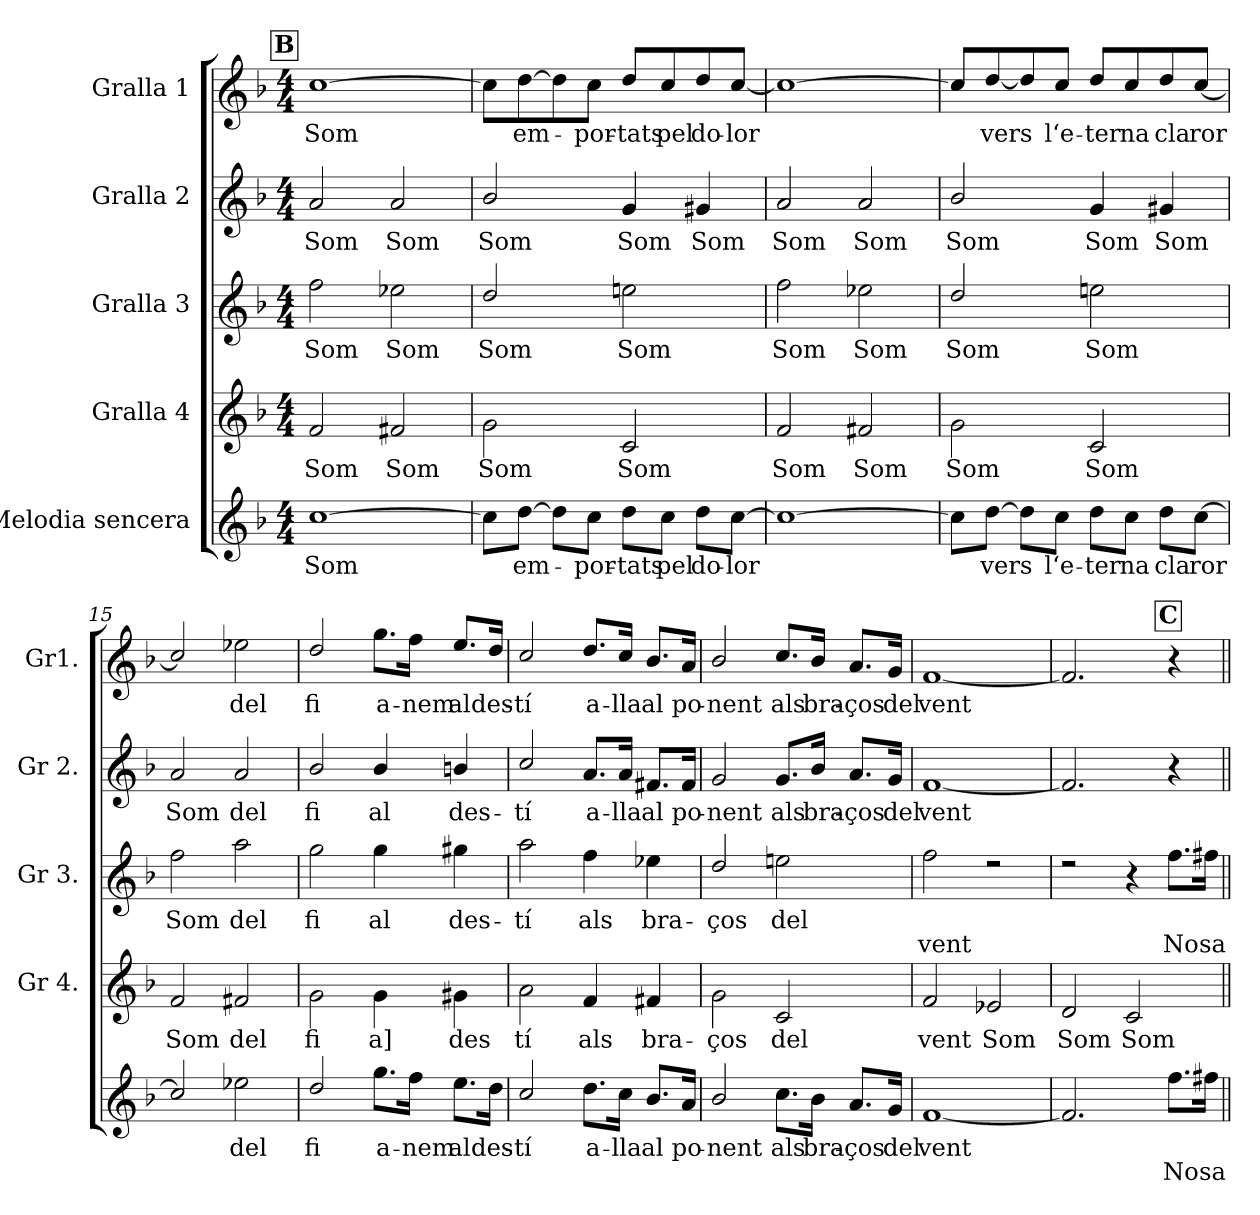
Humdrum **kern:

**kern	**text	**text	**kern	**text	**kern	**text	**text	**kern	**text	**kern	**text
*part5	*part5	*part5	*part4	*part4	*part3	*part3	*part3	*part2	*part2	*part1	*part1
*staff5	*staff5	*staff5	*staff4	*staff4	*staff3	*staff3	*staff3	*staff2	*staff2	*staff1	*staff1
*I"Melodia sencera	*	*	*I"Gralla 4	*	*I"Gralla 3	*	*	*I"Gralla 2	*	*I"Gralla 1	*
*	*	*	*I'Gr 4.	*	*I'Gr 3.	*	*	*I'Gr 2.	*	*I'Gr1.	*
*clefG2	*	*	*clefG2	*	*clefG2	*	*	*clefG2	*	*clefG2	*
*k[b-]	*	*	*k[b-]	*	*k[b-]	*	*	*k[b-]	*	*k[b-]	*
*M4/4	*	*	*M4/4	*	*M4/4	*	*	*M4/4	*	*M4/4	*
!!LO:REH:place=s1:a:B:fs=14:t=B
=11	=11	=11	=11	=11	=11	=11	=11	=11	=11	=11	=11
!	!	!	!	!LO:LY:b	!	!LO:LY:b	!	!	!LO:LY:b	!	!LO:LY:b
[1cc	Som	.	2f/	Som	2ff\	Som	.	2a/	Som	[1cc	Som
!	!	!	!	!LO:LY:b	!	!LO:LY:b	!	!	!LO:LY:b	!	!
.	.	.	2f#X/	Som	2ee-X\	Som	.	2a/	Som	.	.
!!LO:LB:g=z
=12	=12	=12	=12	=12	=12	=12	=12	=12	=12	=12	=12
!	!	!	!	!LO:LY:b	!	!LO:LY:b	!	!	!LO:LY:b	!	!
8cc\L]	.	.	2g\	Som	2dd/	Som	.	2b-/	Som	8cc\L]	.
!	!	!	!	!	!	!	!	!	!	!	!LO:LY:b
[8dd\J	em-	.	.	.	.	.	.	.	.	[8dd\	em-
8dd\L]	.	.	.	.	.	.	.	.	.	8dd\]	.
!	!	!	!	!	!	!	!	!	!	!	!LO:LY:b
8cc\J	-por-	.	.	.	.	.	.	.	.	8cc\J	-por-
!	!	!	!	!LO:LY:b	!	!LO:LY:b	!	!	!LO:LY:b	!	!LO:LY:b
8dd\L	-tats	.	2c/	Som	2eeni\	Som	.	4g/	Som	8dd/L	-tats
!	!	!	!	!	!	!	!	!	!	!	!LO:LY:b
8cc\J	pel	.	.	.	.	.	.	.	.	8cc/	pel
!	!	!	!	!	!	!	!	!	!LO:LY:b	!	!LO:LY:b
8dd\L	do-	.	.	.	.	.	.	4g#X/	Som	8dd/	do-
!	!	!	!	!	!	!	!	!	!	!	!LO:LY:b
[8cc\J	-lor	.	.	.	.	.	.	.	.	[8cc/J	-lor
=13	=13	=13	=13	=13	=13	=13	=13	=13	=13	=13	=13
!	!	!	!	!LO:LY:b	!	!LO:LY:b	!	!	!LO:LY:b	!	!
1cc_	.	.	2f/	Som	2ff\	Som	.	2a/	Som	1cc_	.
!	!	!	!	!LO:LY:b	!	!LO:LY:b	!	!	!LO:LY:b	!	!
.	.	.	2f#X/	Som	2ee-X\	Som	.	2a/	Som	.	.
=14	=14	=14	=14	=14	=14	=14	=14	=14	=14	=14	=14
!	!	!	!	!LO:LY:b	!	!LO:LY:b	!	!	!LO:LY:b	!	!
8cc\L]	.	.	2g\	Som	2dd/	Som	.	2b-/	Som	8cc/L]	.
!	!	!	!	!	!	!	!	!	!	!	!LO:LY:b
[8dd\J	vers	.	.	.	.	.	.	.	.	[8dd/	vers
8dd\L]	.	.	.	.	.	.	.	.	.	8dd/]	.
!	!	!	!	!	!	!	!	!	!	!	!LO:LY:b
8cc\J	l‘e-	.	.	.	.	.	.	.	.	8cc/J	l‘e-
!	!	!	!	!LO:LY:b	!	!LO:LY:b	!	!	!LO:LY:b	!	!LO:LY:b
8dd\L	-ter	.	2c/	Som	2eeni\	Som	.	4g/	Som	8dd/L	-ter
!	!	!	!	!	!	!	!	!	!	!	!LO:LY:b
8cc\J	na	.	.	.	.	.	.	.	.	8cc/	na
!	!	!	!	!	!	!	!	!	!LO:LY:b	!	!LO:LY:b
8dd\L	cla	.	.	.	.	.	.	4g#X/	Som	8dd/	cla
!	!	!	!	!	!	!	!	!	!	!	!LO:LY:b
[8cc\J	ror	.	.	.	.	.	.	.	.	[8cc/J	ror
=15	=15	=15	=15	=15	=15	=15	=15	=15	=15	=15	=15
!	!	!	!	!LO:LY:b	!	!LO:LY:b	!	!	!LO:LY:b	!	!
2cc/]	.	.	2f/	Som	2ff\	Som	.	2a/	Som	2cc/]	.
!	!	!	!	!LO:LY:b	!	!LO:LY:b	!	!	!LO:LY:b	!	!LO:LY:b
2ee-X\	del	.	2f#X/	del	2aa\	del	.	2a/	del	2ee-X\	del
=16	=16	=16	=16	=16	=16	=16	=16	=16	=16	=16	=16
!	!	!	!	!LO:LY:b	!	!LO:LY:b	!	!	!LO:LY:b	!	!LO:LY:b
2dd/	ﬁ	.	2g\	ﬁ	2gg\	ﬁ	.	2b-/	ﬁ	2dd/	ﬁ
!	!	!	!	!LO:LY:b	!	!LO:LY:b	!	!	!LO:LY:b	!	!LO:LY:b
8.gg\L	a-	.	4g\	a]	4gg\	al	.	4b-/	al	8.gg\L	a-
!	!	!	!	!	!	!	!	!	!	!	!LO:LY:b
16ff\Jk	-nem	.	.	.	.	.	.	.	.	16ff\Jk	-nem
!	!	!	!	!LO:LY:b	!	!LO:LY:b	!	!	!LO:LY:b	!	!LO:LY:b
8.ee\L	al	.	4g#X\	des	4gg#X\	des-	.	4bn/	des-	8.ee/L	al
!	!	!	!	!	!	!	!	!	!	!	!LO:LY:b
16dd\Jk	des-	.	.	.	.	.	.	.	.	16dd/Jk	des-
!!LO:PB:g=z
=17	=17	=17	=17	=17	=17	=17	=17	=17	=17	=17	=17
!	!	!	!	!LO:LY:b	!	!LO:LY:b	!	!	!LO:LY:b	!	!LO:LY:b
2cc/	-tí	.	2a\	tí	2aa\	tí	.	2cc/	tí	2cc/	-tí
!	!	!	!	!LO:LY:b	!	!LO:LY:b	!	!	!LO:LY:b	!	!LO:LY:b
8.dd\L	a-	.	4f/	als	4ff\	als	.	8.a/L	a-	8.dd/L	a-
!	!	!	!	!	!	!	!	!	!LO:LY:b	!	!LO:LY:b
16cc\Jk	-lla	.	.	.	.	.	.	16a/Jk	-lla	16cc/Jk	-lla
!	!	!	!	!LO:LY:b	!	!LO:LY:b	!	!	!LO:LY:b	!	!LO:LY:b
8.b-/L	al	.	4f#X/	bra-	4ee-X\	bra-	.	8.f#X/L	al	8.b-/L	al
!	!	!	!	!	!	!	!	!	!LO:LY:b	!	!LO:LY:b
16a/Jk	po-	.	.	.	.	.	.	16f#/Jk	po-	16a/Jk	po-
=18	=18	=18	=18	=18	=18	=18	=18	=18	=18	=18	=18
!	!	!	!	!LO:LY:b	!	!LO:LY:b	!	!	!LO:LY:b	!	!LO:LY:b
2b-/	-nent	.	2g\	-ços	2dd/	-ços	.	2g/	-nent	2b-/	-nent
!	!	!	!	!LO:LY:b	!	!LO:LY:b	!	!	!LO:LY:b	!	!LO:LY:b
8.cc\L	als	.	2c/	del	2eeni\	del	.	8.g/L	als	8.cc/L	als
!	!	!	!	!	!	!	!	!	!LO:LY:b	!	!LO:LY:b
16b-\Jk	bra-	.	.	.	.	.	.	16b-/Jk	bra-	16b-/Jk	bra-
!	!	!	!	!	!	!	!	!	!LO:LY:b	!	!LO:LY:b
8.a/L	-ços	.	.	.	.	.	.	8.a/L	-ços	8.a/L	-ços
!	!	!	!	!	!	!	!	!	!LO:LY:b	!	!LO:LY:b
16g/Jk	del	.	.	.	.	.	.	16g/Jk	del	16g/Jk	del
=19	=19	=19	=19	=19	=19	=19	=19	=19	=19	=19	=19
!	!	!	!	!LO:LY:b	!	!	!LO:LY:b	!	!LO:LY:b	!	!LO:LY:b
[1f	vent	.	2f/	vent	2ff\	.	vent	[1f	vent	[1f	vent
!	!	!	!	!LO:LY:b	!	!	!	!	!	!	!
.	.	.	2e-X/	Som	2rdd	.	.	.	.	.	.
!!LO:REH:place=s1:a:B:fs=14:t=C:qo=3
=20	=20	=20	=20	=20	=20	=20	=20	=20	=20	=20	=20
!	!	!	!	!LO:LY:b	!	!	!	!	!	!	!
2.f/]	.	.	2d/	Som	2rdd	.	.	2.f/]	.	2.f/]	.
!	!	!	!	!LO:LY:b	!	!	!	!	!	!	!
.	.	.	2c/	Som	4r	.	.	.	.	.	.
!	!	!	!	!	!	!	!LO:LY:b	!	!	!	!
8.ff\L	.	No	.	.	8.ff\L	.	No	4r	.	4r	.
!	!	!	!	!	!	!	!LO:LY:b	!	!	!	!
16ff#X\Jk	.	sa	.	.	16ff#X\Jk	.	sa	.	.	.	.
=||	=||	=||	=||	=||	=||	=||	=||	=||	=||	=||	=||
*-	*-	*-	*-	*-	*-	*-	*-	*-	*-	*-	*-
